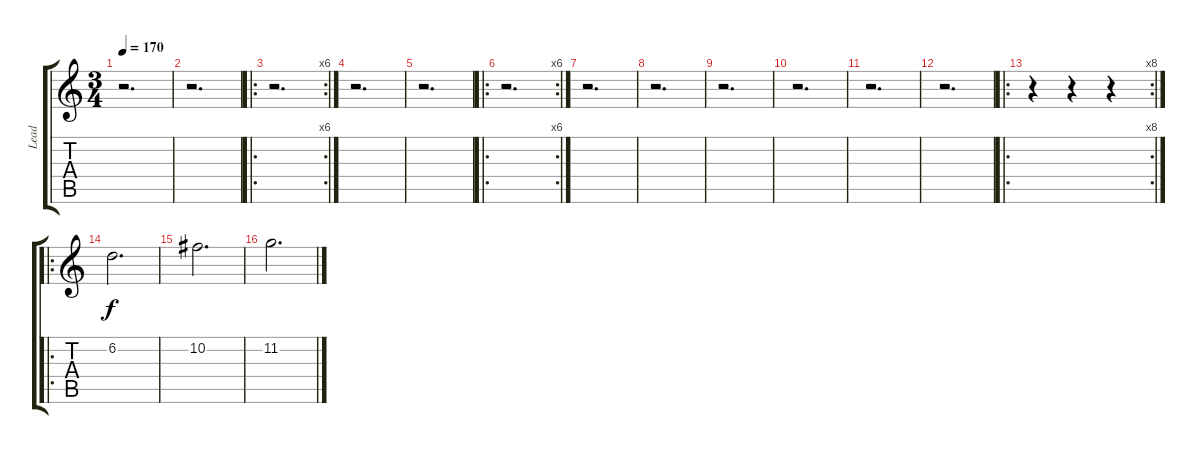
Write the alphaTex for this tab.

\track ("Lead" "Lead") {instrument overdrivenguitar}
\staff {score tabs}
\tuning (Db4 Ab3 E3 B2 Gb2 B1) {hide}
\ts (3 4)
\tempo 170
\clef g2
\ks c
r.2{d dy f} |
r.2{d} |
\ro
\rc 6
r.2{d} |
r.2{d} |
r.2{d} |
\ro
\rc 6
r.2{d} |
r.2{d} |
r.2{d} |
r.2{d} |
r.2{d} |
r.2{d} |
r.2{d} |
\ro
\rc 8
r.4 r.4 r.4 |
\ro
6.2.2{d} |
10.2.2{d} |
11.2.2{d}
